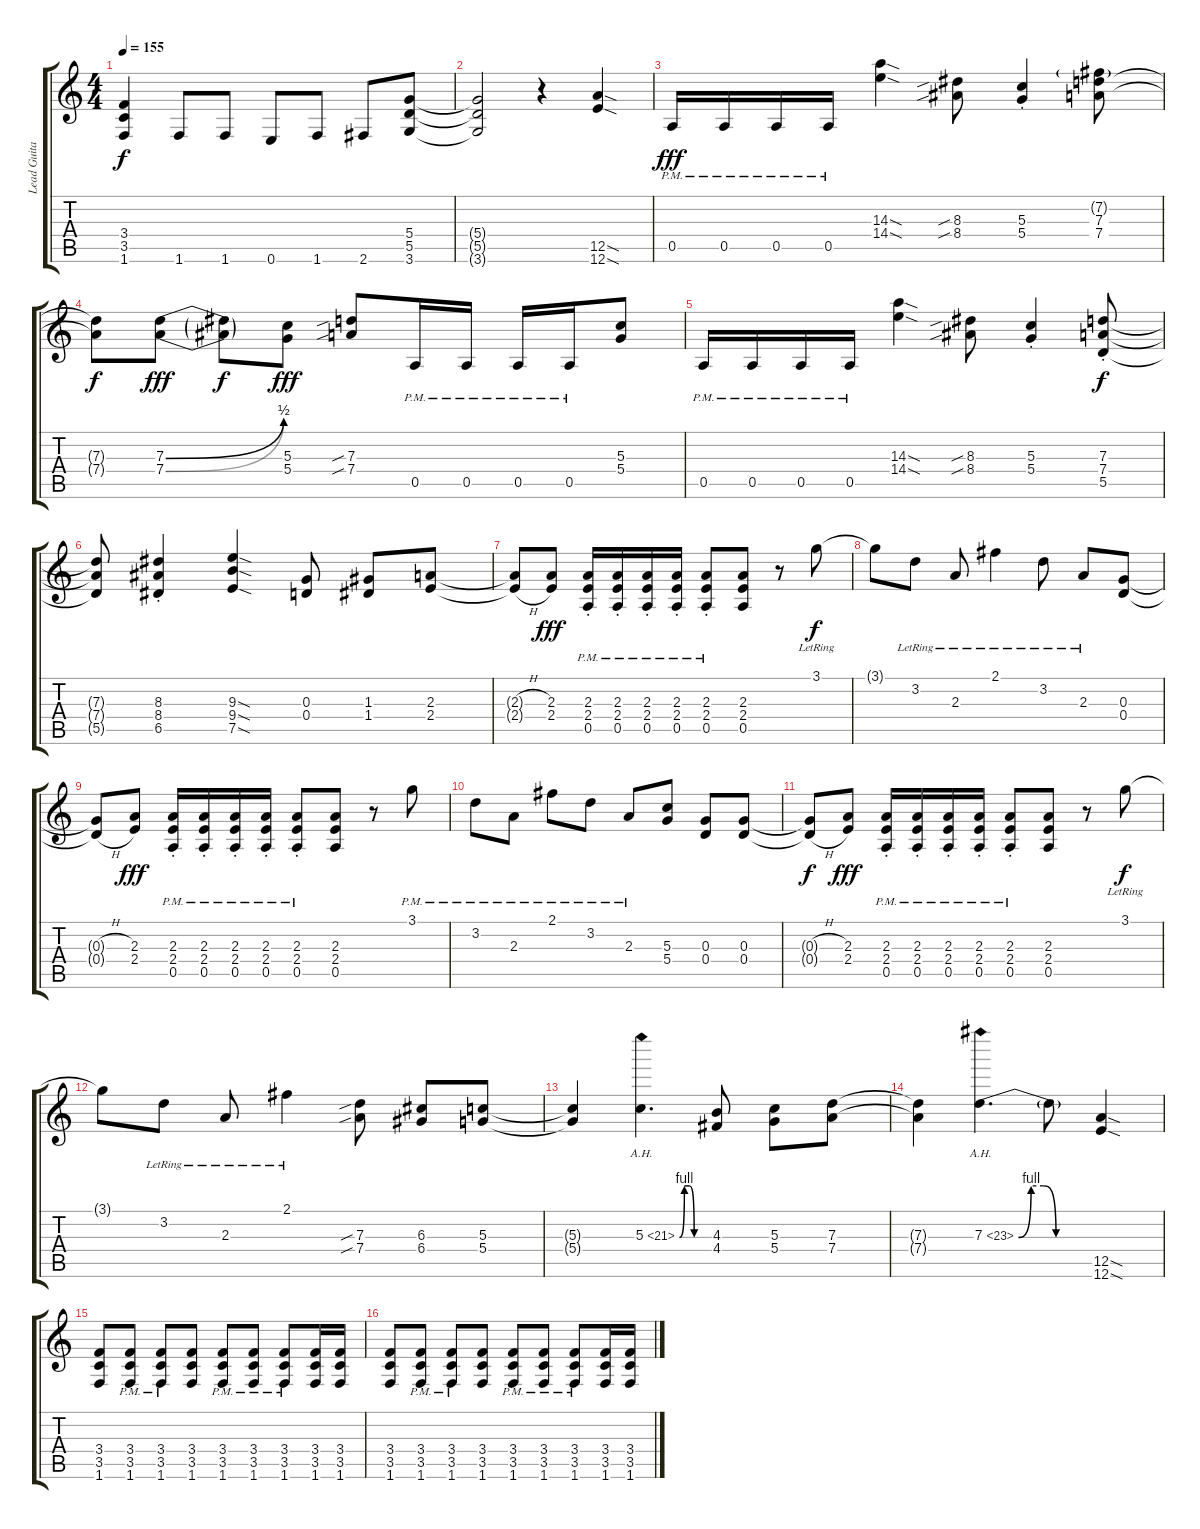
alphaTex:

\track ("Lead Guitar" "Lead Guita") {instrument distortionguitar}
\staff {score tabs}
\tuning (E4 B3 G3 D3 A2 E2) {hide}
\ts (4 4)
\tempo 155
\clef g2
\ks c
(3.4 3.5 1.6).4{dy f} 1.6.8 1.6.8 0.6.8 1.6.8 2.6.8 (5.4 5.5 3.6).8 |
(5.4{t} 5.5{t} 3.6{t}).2 r.4 (12.5{sod} 12.6{sod}).4 |
0.5{pm}.16{dy fff} 0.5{pm}.16 0.5{pm}.16 0.5{pm}.16 (14.3{sod} 14.4{sod}).4 (8.3{sib} 8.4{sib}).8 (5.3 5.4{st}).4 (7.2{g} 7.3 7.4).8 |
(7.3{t} 7.4{t}).8{dy f} (7.3{be (bend 0 0 60 2)} 7.4{be (bend 0 0 60 2)}).8{dy fff} (7.3{t} 7.4{t}).8{dy f} (5.3 5.4).8{dy fff} (7.3{sib} 7.4{sib}).8 0.5{pm}.16 0.5{pm}.16 0.5{pm}.16 0.5{pm}.16 (5.3 5.4).8 |
0.5{pm}.16 0.5{pm}.16 0.5{pm}.16 0.5{pm}.16 (14.3{sod} 14.4{sod}).4 (8.3{sib} 8.4{sib}).8 (5.3 5.4{st}).4 (7.3{st} 7.4 5.5).8{dy f} |
(7.3{t} 7.4{t} 5.5{t}).8 (8.3{st} 8.4 6.5).4 (9.3{sod} 9.4{sod} 7.5{sod}).4 (0.3 0.4).8 (1.3 1.4).8 (2.3 2.4).8 |
(2.3{h t} 2.4{h t}).8 (2.3 2.4).8{dy fff} (2.3{st} 2.4{pm st} 0.5{pm st}).16 (2.3{st} 2.4{pm st} 0.5{pm st}).16 (2.3{st} 2.4{pm st} 0.5{pm st}).16 (2.3{st} 2.4{pm st} 0.5{pm st}).16 (2.3{st} 2.4{pm st} 0.5{pm st}).8 (2.3 2.4 0.5).8 r.8 3.1{lr}.8{dy f} |
3.1{t}.8 3.2{lr}.8 2.3{lr}.8 2.1{lr}.4 3.2{lr}.8 2.3{lr}.8 (0.3 0.4).8 |
(0.3{h t} 0.4{h t}).8 (2.3 2.4).8{dy fff} (2.3{st} 2.4{pm st} 0.5{pm st}).16 (2.3{st} 2.4{pm st} 0.5{pm st}).16 (2.3{st} 2.4{pm st} 0.5{pm st}).16 (2.3{st} 2.4{pm st} 0.5{pm st}).16 (2.3{st} 2.4{pm st} 0.5{pm st}).8 (2.3 2.4 0.5).8 r.8 3.1{pm}.8 |
3.2{pm}.8 2.3{pm}.8 2.1{pm}.8 3.2{pm}.8 2.3{pm}.8 (5.3 5.4).8 (0.3 0.4).8 (0.3 0.4).8 |
(0.3{h t} 0.4{h t}).8{dy f} (2.3 2.4).8{dy fff} (2.3{st} 2.4{pm st} 0.5{pm st}).16 (2.3{st} 2.4{pm st} 0.5{pm st}).16 (2.3{st} 2.4{pm st} 0.5{pm st}).16 (2.3{st} 2.4{pm st} 0.5{pm st}).16 (2.3{st} 2.4{pm st} 0.5{pm st}).8 (2.3 2.4 0.5).8 r.8 3.1{lr}.8{dy f} |
3.1{t}.8 3.2{lr}.8 2.3{lr}.8 2.1{lr}.4 (7.3{sib} 7.4{sib}).8 (6.3 6.4).8 (5.3 5.4).8 |
(5.3{t} 5.4{t}).4 5.3{be (custom 0 0 10 4 20 4 30 0 60 0) ah 16}.4{d} (4.3 4.4).8 (5.3 5.4).8 (7.3 7.4).8 |
(7.3{t} 7.4{t}).4 7.3{be (custom 0 0 10 4 20 4 30 0 60 0) ah 16}.4{d} 7.3{t}.8 (12.5{sod} 12.6{sod}).4 |
(3.4 3.5 1.6).8 (3.4{pm} 3.5{pm} 1.6{pm}).8 (3.4{pm} 3.5{pm} 1.6{pm}).8 (3.4 3.5 1.6).8 (3.4{pm} 3.5{pm} 1.6{pm}).8 (3.4{pm} 3.5{pm} 1.6{pm}).8 (3.4{pm} 3.5{pm} 1.6{pm}).8 (3.4 3.5 1.6).16 (3.4 3.5 1.6).16 |
(3.4 3.5 1.6).8 (3.4{pm} 3.5{pm} 1.6{pm}).8 (3.4{pm} 3.5{pm} 1.6{pm}).8 (3.4 3.5 1.6).8 (3.4{pm} 3.5{pm} 1.6{pm}).8 (3.4{pm} 3.5{pm} 1.6{pm}).8 (3.4{pm} 3.5{pm} 1.6{pm}).8 (3.4 3.5 1.6).16 (3.4 3.5 1.6).16
